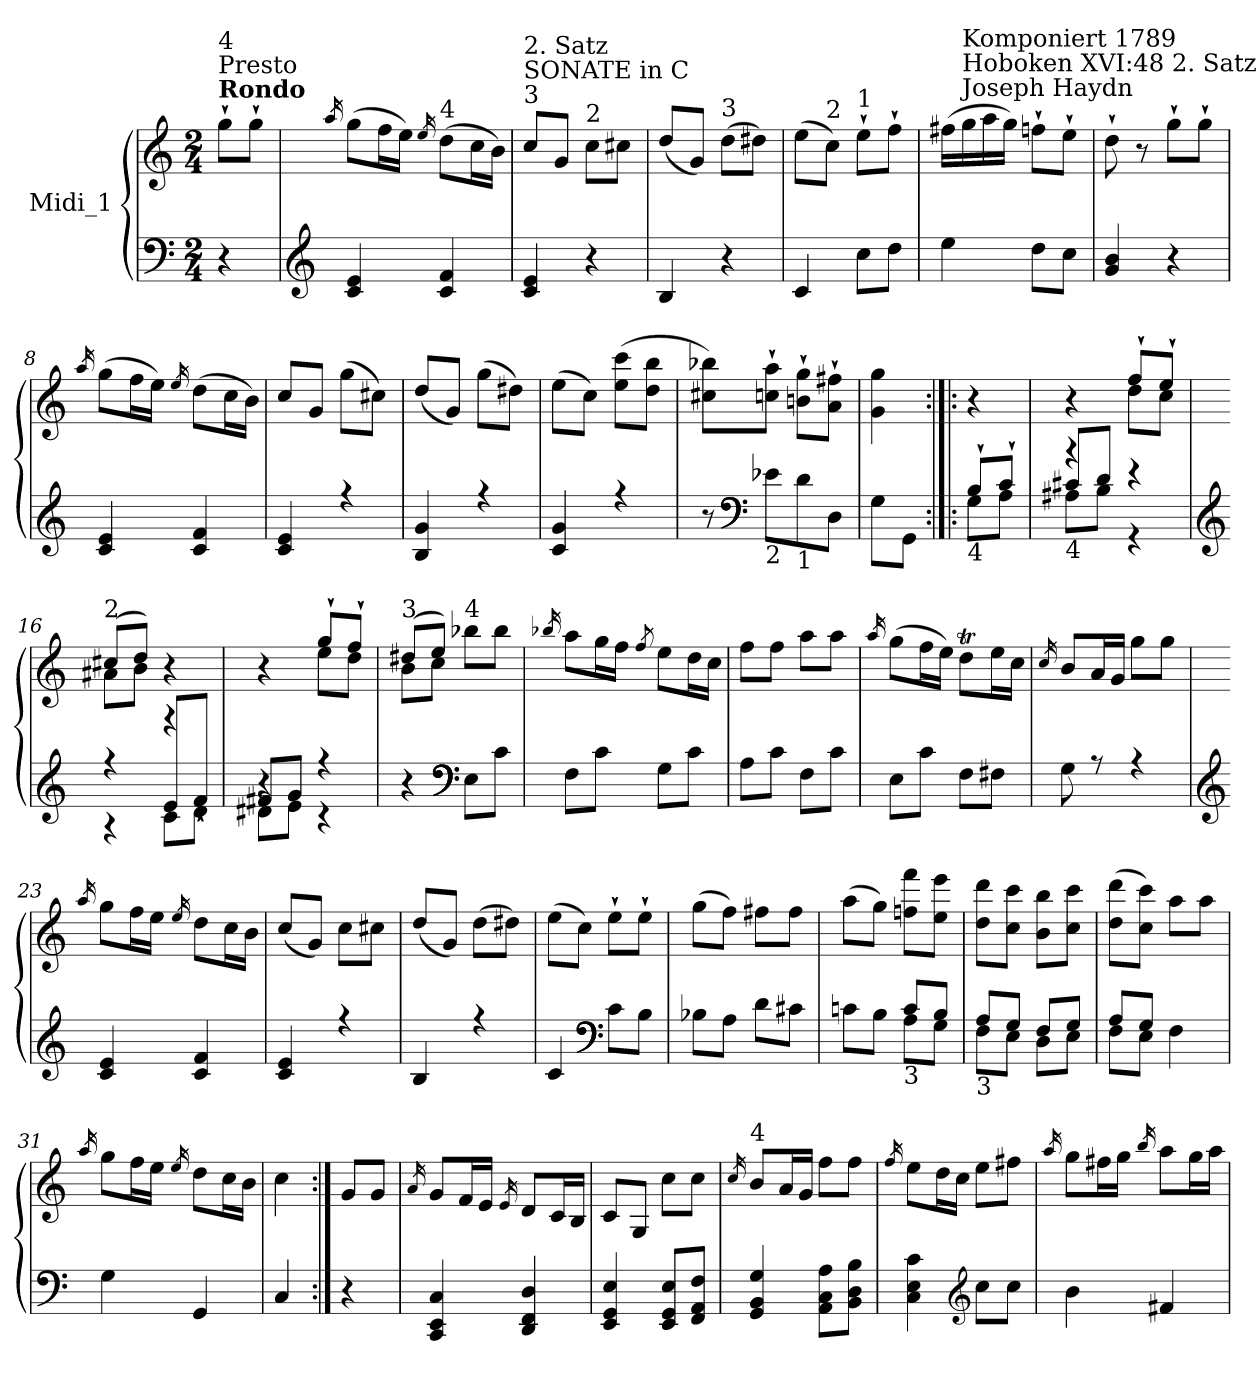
**kern	**kern
*part1	*part1
*staff2	*staff1
*I"Midi_1	*
*clefF4	*clefG2
*k[]	*k[]
*M2/4	*M2/4
=1	=1
!	!LO:TX:a:B:t=Rondo
!	!LO:TX:a:t=Presto
!	!LO:TX:a:t=4
4r	8gg`\L
.	8gg`\J
=2	=2
*clefG2	*
.	16qaa/
4c/ 4e/	(>8gg\L
.	16ff\L
.	16ee\JJ)
.	16qee/
!	!LO:TX:a:t=4
4c/ 4f/	(>8dd\L
.	16cc\L
.	16b\JJ)
=3	=3
!	!LO:TX:a:t=3
!	!LO:TX:a:t=SONATE in C
!	!LO:TX:a:t=2. Satz
4c/ 4e/	8cc/L
.	8g/J
!	!LO:TX:a:t=2
4r	8cc\L
.	8cc#X\J
=4	=4
4B/	(8dd/L
.	8g/J)
!	!LO:TX:a:t=3
4r	(>8dd\L
.	8dd#X\J)
=5	=5
4c/	(>8ee\L
!	!LO:TX:a:t=2
.	8cc\J)
!	!LO:TX:a:t=1
8cc\L	8ee`\L
8dd\J	8ff`\J
=6	=6
4ee\	(>16ff#X\LL
!	!LO:TX:a:t=Joseph Haydn
!	!LO:TX:a:t=Hoboken XVI&colon;48 2. Satz
!	!LO:TX:a:t=Komponiert 1789
.	16gg\
.	16aa\
.	16gg\JJ)
8dd\L	8ffn`\L
8cc\J	8ee`\J
=7	=7
4g/ 4b/	8dd`\
.	8r
4r	8gg`\L
.	8gg`\J
!!LO:LB:g=z
=8	=8
.	16qaa/
*^	*
4c/ 4e/	2ryy	(>8gg\L
.	.	16ff\L
.	.	16ee\JJ)
.	.	16qee/
4c/ 4f/	.	(>8dd\L
.	.	16cc\L
.	.	16b\JJ)
=9	=9	=9
4c/ 4e/	2ryy	8cc/L
.	.	8g/J
4r	.	(8gg\L
.	.	8cc#X\J)
=10	=10	=10
4B/ 4g/	2ryy	(8dd/L
.	.	8g/J)
4r	.	(>8gg\L
.	.	8dd#X\J)
=11	=11	=11
4c/ 4g/	2ryy	(>8ee\L
.	.	8cc\J)
4r	.	(>8ee\ 8ccc\L
.	.	8dd\ 8bb\J
=12	=12	=12
8r	8ryy	8cc#X\ 8bb-X\L)
*clefF4	*	*
!LO:TX:b:t=2	!	!
8e-X\L	8ryy	8ccn\` 8aa\`J
!LO:TX:b:t=1	!	!
8d\	4ryy	8bni\` 8gg\`L
8D\J	.	8a\` 8ff#X\`J
=13	=13	=13
8G\L	4ryy	4g\ 4gg\
8GG\J	.	.
=14:|!|:	=14:|!|:	=14:|!|:
!LO:TX:b:t=4	!	!
8B`/L	8G\L	4r
8c`/J	8A\J	.
!!LO:LB:g=z
=15	=15	=15
*	*^	*^
!LO:TX:b:t=4	!	!	!	!
4rb	8c#X/L	8A#X\L	4r	4ryy
.	8d/J	8B\J	.	.
4ryy	4r	4r	8ff`/L	8dd\L
.	.	.	8ee`/J	8cc\J
=16	=16	=16	=16	=16
*clefG2	*	*	*	*
!	!	!	!LO:TX:a:t=2	!
4ryy	4r	4r	(8cc#X/L	8a#X\L
.	.	.	8dd/J)	8b\J
4rggg	8e/L	8c\L	4r	4ryy
.	8f`/J	8d\J	.	.
=17	=17	=17	=17	=17
4r	8f#X/L	8d#X\L	4r	4ryy
.	8g/J	8e\J	.	.
4ryy	4r	4r	8gg`/L	8ee\L
.	.	.	8ff`/J	8dd\J
=18	=18	=18	=18	=18
!	!	!	!LO:TX:a:t=3	!
4ryy	4r	4ryy	(8dd#X/L	8b\L
.	.	.	8ee/J)	8cc\J
*clefF4	*	*	*	*
!	!	!	!LO:TX:a:t=4	!
4ryy	8E\L	4ryy	8bb-X\L	4ryy
.	8c\J	.	8bb-\J	.
*	*	*	*v	*v
=19	=19	=19	=19
.	.	.	16qbb-X/
2ryy	8F\L	2ryy	8aa\L
.	8c\J	.	16gg\L
.	.	.	16ff\JJ
.	.	.	8qff/
.	8G\L	.	8ee\L
.	8c\J	.	16dd\L
.	.	.	16cc\JJ
=20	=20	=20	=20
2ryy	8A\L	2ryy	8ff\L
.	8c\J	.	8ff\J
.	8F\L	.	8aa\L
.	8c\J	.	8aa\J
!!LO:LB:g=z
=21	=21	=21	=21
.	.	.	16qaa/
2ryy	8E\L	2ryy	(>8gg\L
.	8c\J	.	16ff\L
.	.	.	16ee\JJ)
.	8F\L	.	8ddT\L
.	8F#X\J	.	16ee\L
.	.	.	16cc\JJ
*v	*v	*v	*
!!LO:LB:g=z
=22	=22
.	16qcc/
*^	*
8G\	2ryy	8b/L
8r	.	16a/L
.	.	16g/JJ
4r	.	8gg\L
.	.	8gg\J
=23	=23	=23
*clefG2	*	*
.	.	16qaa/
4c/ 4e/	2ryy	8gg\L
.	.	16ff\L
.	.	16ee\JJ
.	.	16qee/
4c/ 4f/	.	8dd\L
.	.	16cc\L
.	.	16b\JJ
=24	=24	=24
4c/ 4e/	2ryy	(8cc/L
.	.	8g/J)
4r	.	8cc\L
.	.	8cc#X\J
=25	=25	=25
4B/	2ryy	(8dd/L
.	.	8g/J)
4r	.	(>8dd\L
.	.	8dd#X\J)
=26	=26	=26
4c/	4ryy	(>8ee\L
.	.	8cc\J)
*clefF4	*	*
8c\L	4ryy	8ee`\L
8B\J	.	8ee`\J
=27	=27	=27
8B-X\L	2ryy	(>8gg\L
8A\J	.	8ff\J)
8d\L	.	8ff#X\L
8c#X\J	.	8ff#\J
!!LO:LB:g=z
=28	=28	=28
8cni\L	4ryy	(>8aa\L
8B\J	.	8gg\J)
!LO:TX:b:t=3	!	!
8c/L	8A\L	8ffni\ 8fff\L
8B/J	8G\J	8ee\ 8eee\J
!!LO:PB:g=z
=29	=29	=29
!LO:TX:b:t=3	!	!
8A/L	8F\L	8dd\ 8ddd\L
8G/J	8E\J	8cc\ 8ccc\J
8F/L	8D\L	8b\ 8bb\L
8G/J	8E\J	8cc\ 8ccc\J
=30	=30	=30
8A/L	8F\L	(>8dd\ 8ddd\L
8G/J	8E\J	8cc\ 8ccc\J)
4F\	4ryy	8aa\L
.	.	8aa\J
=31	=31	=31
.	.	16qaa/
4G\	2ryy	8gg\L
.	.	16ff\L
.	.	16ee\JJ
.	.	16qee/
4GG/	.	8dd\L
.	.	16cc\L
.	.	16b\JJ
=32	=32	=32
4C/	4ryy	4cc\
=33:|!	=33:|!	=33:|!
4r	4ryy	8g/L
.	.	8g/J
=34	=34	=34
.	.	16qa/
4CC/ 4EE/ 4C/	2ryy	8g/L
.	.	16f/L
.	.	16e/JJ
.	.	16qe/
4DD/ 4FF/ 4D/	.	8d/L
.	.	16c/L
.	.	16B/JJ
=35	=35	=35
4EE/ 4GG/ 4E/	2ryy	8c/L
.	.	8G/J
8EE/ 8GG/ 8E/L	.	8cc\L
8FF/ 8AA/ 8F/J	.	8cc\J
!!LO:LB:g=z
=36	=36	=36
.	.	16qcc/
!	!	!LO:TX:a:t=4
4GG/ 4BB/ 4G/	2ryy	8b/L
.	.	16a/L
.	.	16g/JJ
8AA\ 8C\ 8A\L	.	8ff\L
8BB\ 8D\ 8B\J	.	8ff\J
*v	*v	*
!!LO:LB:g=z
=37	=37
.	16qff/
4C\ 4E\ 4c\	8ee\L
.	16dd\L
.	16cc\JJ
*clefG2	*
8cc\L	8ee\L
8cc\J	8ff#X\J
=38	=38
.	16qaa/
4b\	8gg\L
.	16ff#X\L
.	16gg\JJ
.	16qbb/
4f#X/	8aa\L
.	16gg\L
.	16aa\JJ
=	=
*-	*-
